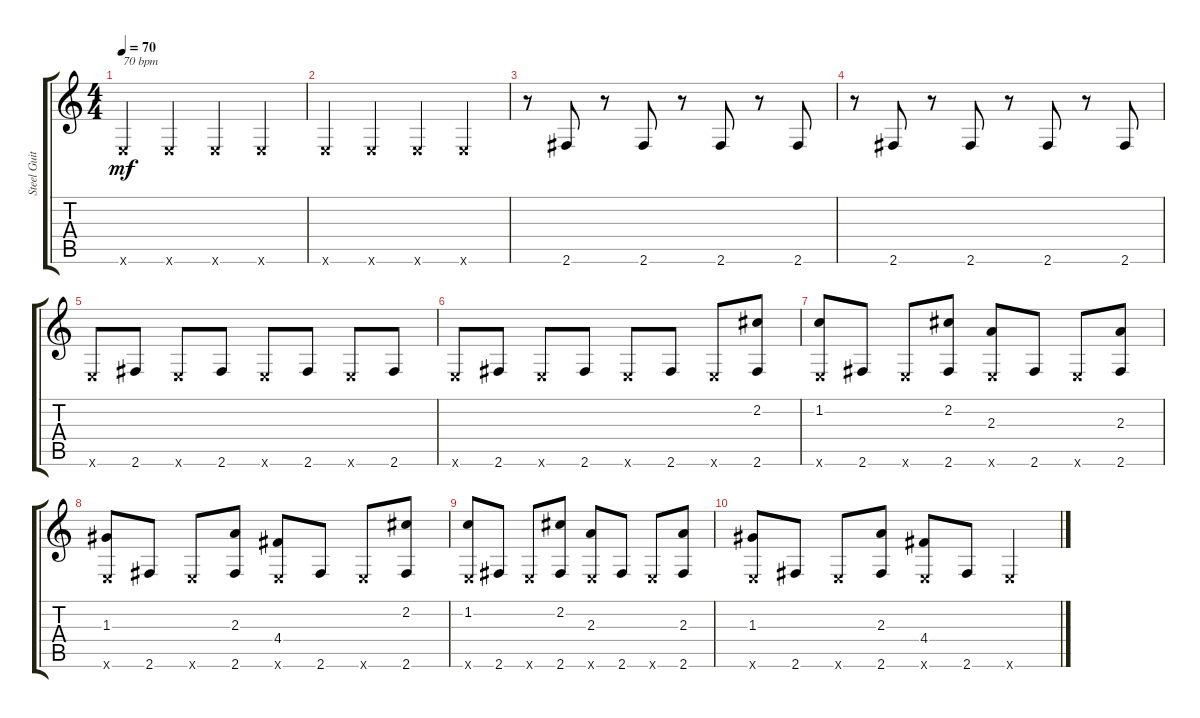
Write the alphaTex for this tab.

\track ("Steel Guitar" "Steel Guit") {instrument acousticguitarsteel}
\staff {score tabs}
\tuning (E4 B3 G3 D3 A2 E2) {hide}
\ts (4 4)
\tempo 70
\clef g2
\ks c
0.6{x}.4{txt "70 bpm" dy mf instrument acousticguitarsteel} 0.6{x}.4 0.6{x}.4 0.6{x}.4 |
0.6{x}.4 0.6{x}.4 0.6{x}.4 0.6{x}.4 |
r.8 2.6.8 r.8 2.6.8 r.8 2.6.8 r.8 2.6.8 |
r.8 2.6.8 r.8 2.6.8 r.8 2.6.8 r.8 2.6.8 |
0.6{x}.8 2.6.8 0.6{x}.8 2.6.8 0.6{x}.8 2.6.8 0.6{x}.8 2.6.8 |
0.6{x}.8 2.6.8 0.6{x}.8 2.6.8 0.6{x}.8 2.6.8 0.6{x}.8 (2.2 2.6).8 |
(1.2 0.6{x}).8 2.6.8 0.6{x}.8 (2.2 2.6).8 (2.3 0.6{x}).8 2.6.8 0.6{x}.8 (2.3 2.6).8 |
(1.3 0.6{x}).8 2.6.8 0.6{x}.8 (2.3 2.6).8 (4.4 0.6{x}).8 2.6.8 0.6{x}.8 (2.2 2.6).8 |
(1.2 0.6{x}).8 2.6.8 0.6{x}.8 (2.2 2.6).8 (2.3 0.6{x}).8 2.6.8 0.6{x}.8 (2.3 2.6).8 |
(1.3 0.6{x}).8 2.6.8 0.6{x}.8 (2.3 2.6).8 (4.4 0.6{x}).8 2.6.8 0.6{x}.4
